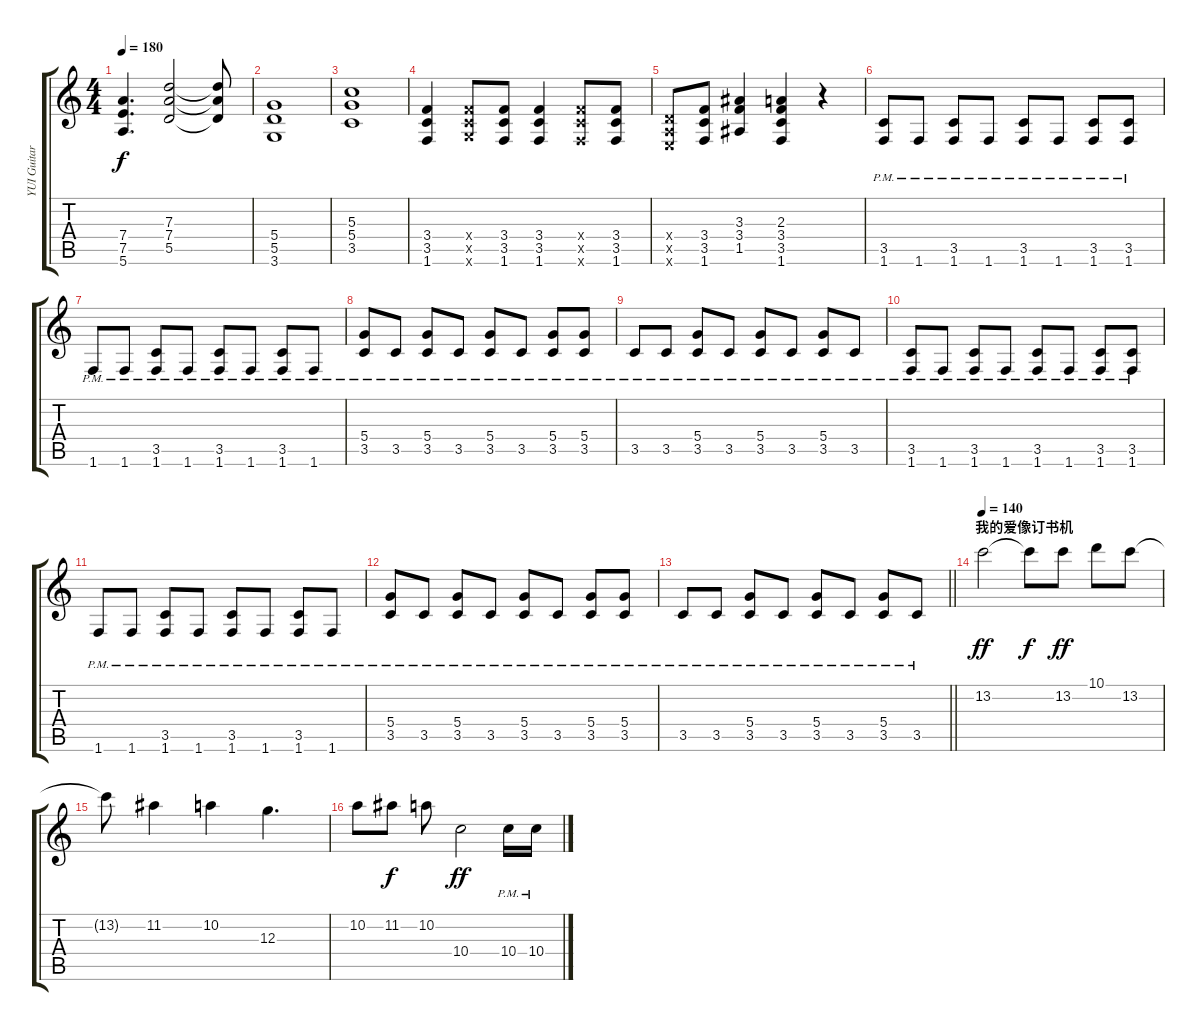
\track ("YUI Guitar" "YUI Guitar") {instrument overdrivenguitar}
\staff {score tabs}
\tuning (E4 B3 G3 D3 A2 E2) {hide}
\ts (4 4)
\tempo 180
\clef g2
\ks c
(7.4 7.5 5.6).4{d dy f} (7.3 7.4 5.5).2 (7.3{t} 7.4{t} 5.5{t}).8 |
(5.4 5.5 3.6).1 |
(5.3 5.4 3.5).1 |
(3.4 3.5 1.6).4 (3.4{x} 3.5{x} 3.6{x}).8 (3.4 3.5 1.6).8 (3.4 3.5 1.6).4 (3.4{x} 3.5{x} 1.6{x}).8 (3.4 3.5 1.6).8 |
(0.4{x} 0.5{x} 0.6{x}).8 (3.4 3.5 1.6).8 (3.3 3.4 1.5).4 (2.3 3.4 3.5 1.6).4 r.4 |
(3.5{pm} 1.6{pm}).8{instrument distortionguitar} 1.6{pm}.8 (3.5{pm} 1.6{pm}).8 1.6{pm}.8 (3.5{pm} 1.6{pm}).8 1.6{pm}.8 (3.5{pm} 1.6{pm}).8 (3.5{pm} 1.6{pm}).8 |
1.6{pm}.8 1.6{pm}.8 (3.5{pm} 1.6{pm}).8 1.6{pm}.8 (3.5{pm} 1.6{pm}).8 1.6{pm}.8 (3.5{pm} 1.6{pm}).8 1.6{pm}.8 |
(5.4{pm} 3.5{pm}).8 3.5{pm}.8 (5.4{pm} 3.5{pm}).8 3.5{pm}.8 (5.4{pm} 3.5{pm}).8 3.5{pm}.8 (5.4{pm} 3.5{pm}).8 (5.4{pm} 3.5{pm}).8 |
3.5{pm}.8 3.5{pm}.8 (5.4{pm} 3.5{pm}).8 3.5{pm}.8 (5.4{pm} 3.5{pm}).8 3.5{pm}.8 (5.4{pm} 3.5{pm}).8 3.5{pm}.8 |
(3.5{pm} 1.6{pm}).8 1.6{pm}.8 (3.5{pm} 1.6{pm}).8 1.6{pm}.8 (3.5{pm} 1.6{pm}).8 1.6{pm}.8 (3.5{pm} 1.6{pm}).8 (3.5{pm} 1.6{pm}).8 |
1.6{pm}.8 1.6{pm}.8 (3.5{pm} 1.6{pm}).8 1.6{pm}.8 (3.5{pm} 1.6{pm}).8 1.6{pm}.8 (3.5{pm} 1.6{pm}).8 1.6{pm}.8 |
(5.4{pm} 3.5{pm}).8 3.5{pm}.8 (5.4{pm} 3.5{pm}).8 3.5{pm}.8 (5.4{pm} 3.5{pm}).8 3.5{pm}.8 (5.4{pm} 3.5{pm}).8 (5.4{pm} 3.5{pm}).8 |
\barLineRight lightlight
3.5{pm}.8 3.5{pm}.8 (5.4{pm} 3.5{pm}).8 3.5{pm}.8 (5.4{pm} 3.5{pm}).8 3.5{pm}.8 (5.4{pm} 3.5{pm}).8 3.5{pm}.8 |
\section ("" "我的爱像订书机")
\tempo 140
13.2.2{dy ff} 13.2{t}.8{dy f} 13.2.8{dy ff} 10.1.8 13.2.8 |
13.2{t}.8 11.2.4 10.2.4 12.3.4{d} |
10.2.8 11.2.8{dy f} 10.2.8 10.4.2{dy ff} 10.4{pm}.16 10.4{pm}.16
